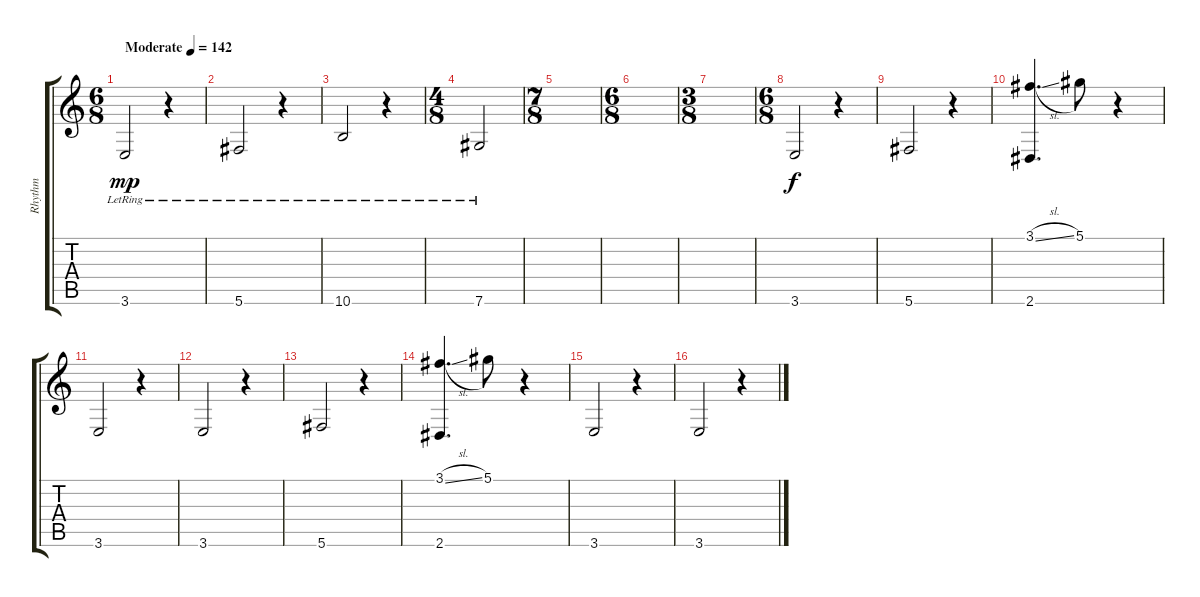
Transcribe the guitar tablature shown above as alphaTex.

\track ("Rhythm" "Rhythm") {instrument acousticguitarsteel}
\staff {score tabs}
\tuning (Eb4 Bb3 Gb3 Db3 Ab2 Db2) {hide}
\ts (6 8)
\tempo (142 "Moderate")
\clef g2
\ks c
3.6{lr}.2{dy mp instrument acousticguitarsteel} r.4 |
5.6{lr}.2 r.4 |
10.6{lr}.2 r.4 |
\ts (4 8)
7.6{lr}.2 |
\ts (7 8)
|
\ts (6 8)
|
\ts (3 8)
|
\ts (6 8)
3.6.2{dy f} r.4 |
5.6.2 r.4 |
(3.1{sl} 2.6).4{d} 5.1.8 r.4 |
3.6.2 r.4 |
3.6.2 r.4 |
5.6.2 r.4 |
(3.1{sl} 2.6).4{d} 5.1.8 r.4 |
3.6.2 r.4 |
3.6.2 r.4
